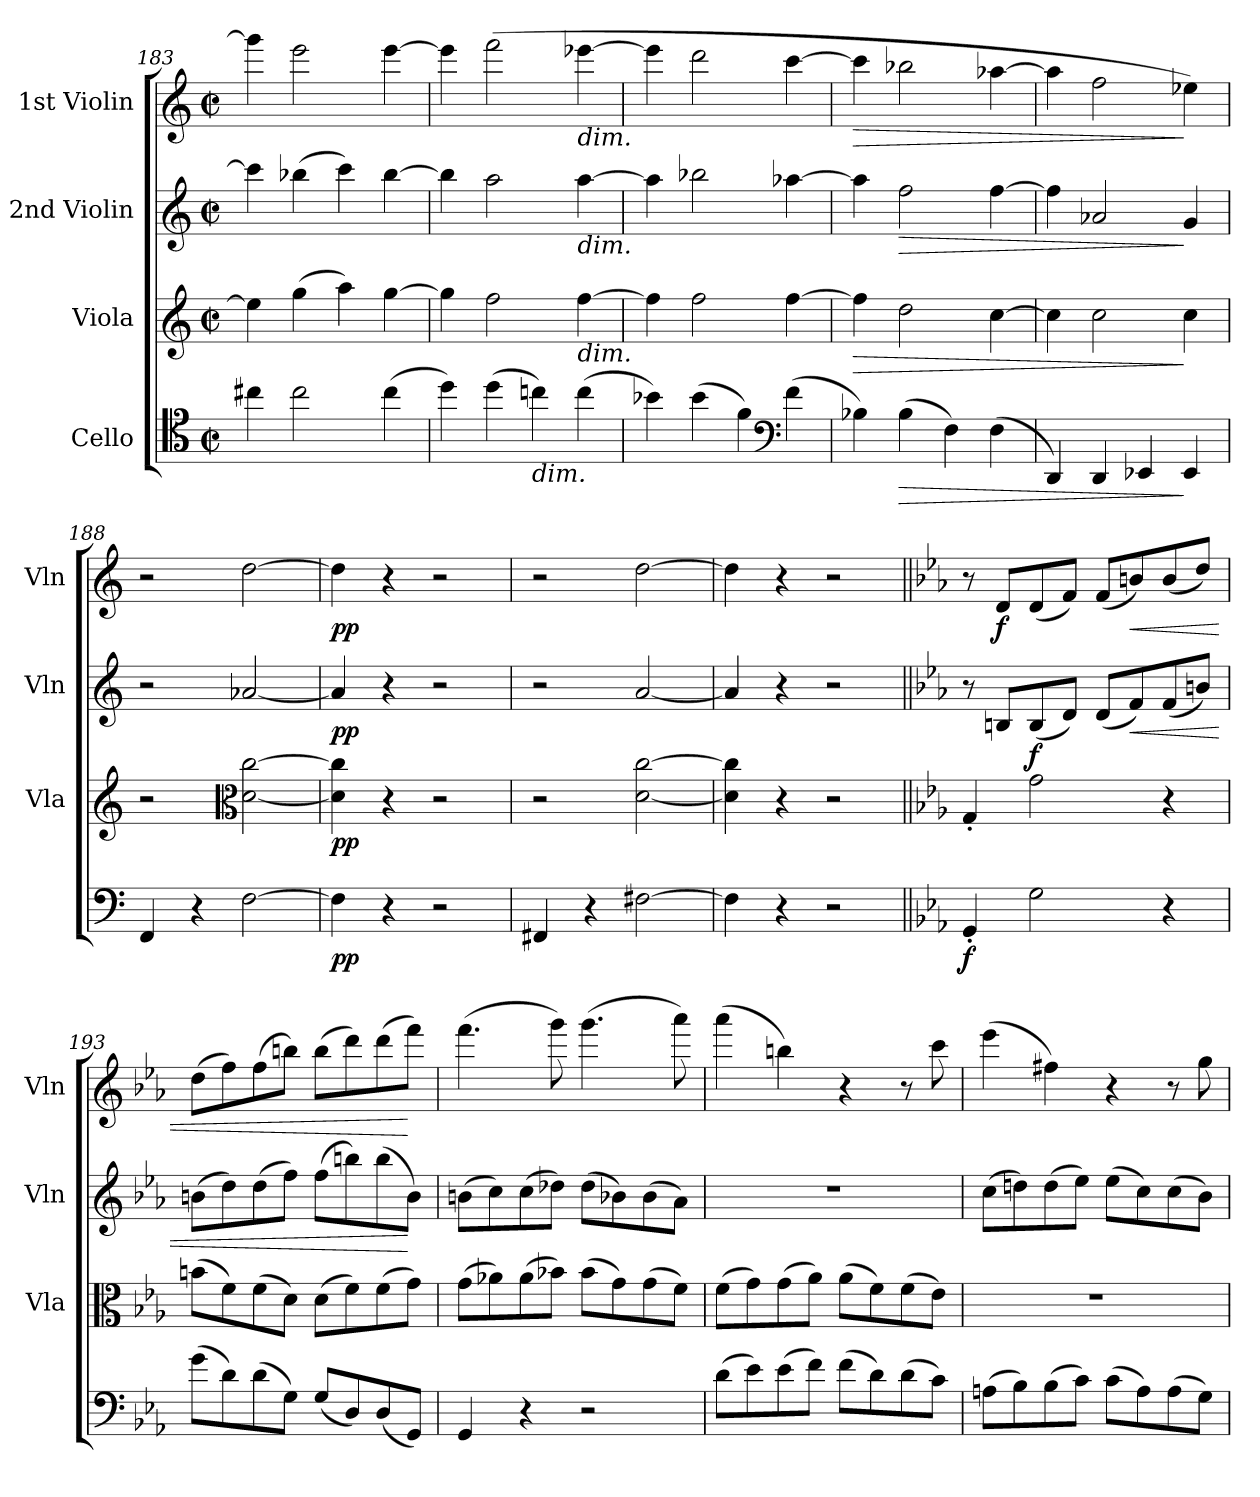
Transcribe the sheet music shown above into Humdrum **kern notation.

**kern	**dynam	**kern	**dynam	**kern	**dynam	**kern	**dynam
*part4	*part4	*part3	*part3	*part2	*part2	*part1	*part1
*staff4	*staff4	*staff3	*staff3	*staff2	*staff2	*staff1	*staff1
*I"Cello	*	*I"Viola	*	*I"2nd Violin	*	*I"1st Violin	*
*	*	*I'Vla	*	*I'Vln	*	*I'Vln	*
*clefC4	*	*clefG2	*	*clefG2	*	*clefG2	*
*k[]	*	*k[]	*	*k[]	*	*k[]	*
*C:	*	*C:	*	*C:	*	*C:	*
*M2/2	*	*M2/2	*	*M2/2	*	*M2/2	*
*met(c|)	*	*met(c|)	*	*met(c|)	*	*met(c|)	*
=183	=183	=183	=183	=183	=183	=183	=183
4cc#X\	.	4ee\]	.	4ccc\]	.	4ggg\]	.
2cc#\	.	(4gg\	.	(4bb-X\	.	2eee\	.
.	.	4aa\)	.	4ccc\)	.	.	.
(4cc#\	.	[4gg\	.	[4bb-\	.	[4eee\	.
=184	=184	=184	=184	=184	=184	=184	=184
4dd\)	.	4gg\]	.	4bb-\]	.	4eee\]	.
(4dd\	.	2ff\	.	2aa\	.	(2fff\	.
!LO:TX:b:i:t=dim.	!	!	!	!	!	!	!
4ccn\)	.	.	.	.	.	.	.
!	!	!	!	!	!	!LO:TX:b:i:t=dim.	!
!	!	!	!	!LO:TX:b:i:t=dim.	!	!	!
!	!	!LO:TX:b:i:t=dim.	!	!	!	!	!
(4cc\	.	[4ff\	.	[4aa\	.	[4eee-X\	.
=185	=185	=185	=185	=185	=185	=185	=185
4b-X\)	.	4ff\]	.	4aa\]	.	4eee-\]	.
(4b-\	.	2ff\	.	2bb-X\	.	2ddd\	.
4f\)	.	.	.	.	.	.	.
*clefF4	*	*	*	*	*	*	*
(4f\	.	[4ff\	.	[4aa-X\	.	[4ccc\	.
=186	=186	=186	=186	=186	=186	=186	=186
!	!	!	!LO:HP:b	!	!	!	!LO:HP:b
4B-X\)	.	4ff\]	>	4aa-\]	.	4ccc\]	>
!	!LO:HP:b	!	!	!	!LO:HP:b	!	!
(4B-\	>	2dd\	.	2ff\	>	2bb-X\	.
4F\)	.	.	.	.	.	.	.
(4F\	.	[4cc\	.	[4ff\	.	[4aa-X\	.
=187	=187	=187	=187	=187	=187	=187	=187
4DD/)	.	4cc\]	.	4ff\]	.	4aa-\]	.
4DD/	.	2cc\	.	2a-X/	.	2ff\	.
4EE-X/	.	.	.	.	.	.	.
4EE-/	]	4cc\	]	4g/	]	4ee-X\)	]
=188	=188	=188	=188	=188	=188	=188	=188
4FF/	.	2r	.	2r	.	2r	.
4r	.	.	.	.	.	.	.
*	*	*clefC3	*	*	*	*	*
[2F\	.	[2d\ [2cc\	.	[2a-X/	.	[2dd\	.
=189	=189	=189	=189	=189	=189	=189	=189
!	!LO:DY:b	!	!LO:DY:b	!	!LO:DY:b	!	!LO:DY:b
4F\]	pp	4d]\ 4cc]\	pp	4a-/]	pp	4dd\]	pp
4r	.	4r	.	4r	.	4r	.
2r	.	2r	.	2r	.	2r	.
=190	=190	=190	=190	=190	=190	=190	=190
4FF#X/	.	2r	.	2r	.	2r	.
4r	.	.	.	.	.	.	.
[2F#X\	.	[2d\ [2cc\	.	[2a/	.	[2dd\	.
=191	=191	=191	=191	=191	=191	=191	=191
4F#\]	.	4d]\ 4cc]\	.	4a/]	.	4dd\]	.
4r	.	4r	.	4r	.	4r	.
2r	.	2r	.	2r	.	2r	.
=192||	=192||	=192||	=192||	=192||	=192||	=192||	=192||
*k[b-e-a-]	*	*k[b-e-a-]	*	*k[b-e-a-]	*	*k[b-e-a-]	*
*c:	*	*c:	*	*c:	*	*c:	*
!	!LO:DY:b	!	!	!	!	!	!
4GG'/	f	4G'/	.	8r	.	8r	.
!	!	!	!	!	!	!	!LO:DY:b
.	.	.	.	8Bn/L	.	8d/L	f
!	!	!	!LO:DY:a	!	!	!	!
2G\	.	2g\	f	(8B/	.	(8d/	.
.	.	.	.	8d/J)	.	8f/J)	.
.	.	.	.	(8d/L	.	(8f/L	.
!	!	!	!	!	!LO:HP:b	!	!LO:HP:b
.	.	.	.	8f/)	<	8bn/)	<
4r	.	4r	.	(8f/	.	(8b/	.
.	.	.	.	8bn/J)	.	8dd/J)	.
=193	=193	=193	=193	=193	=193	=193	=193
(8g\L	.	(8bn\L	.	(8bn\L	.	(8dd\L	.
8d\)	.	8f\)	.	8dd\)	.	8ff\)	.
(8d\	.	(8f\	.	(8dd\	.	(8ff\	.
8G\J)	.	8d\J)	.	8ff\J)	.	8bbn\J)	.
(8G/L	.	(8d\L	.	(8ff\L	.	(8bb\L	.
8D/)	.	8f\)	.	8bbn\)	.	8ddd\)	.
(8D/	.	(8f\	.	(8bb\	.	(8ddd\	.
8GG/J)	.	8g\J)	.	8b\J)	[	8fff\J)	[
=194	=194	=194	=194	=194	=194	=194	=194
4GG/	.	(8g\L	.	(8bn\L	.	(4.fff\	.
.	.	8a-X\)	.	8cc\)	.	.	.
4r	.	(8a-\	.	(8cc\	.	.	.
.	.	8b-X\J)	.	8dd-X\J)	.	8ggg\)	.
2r	.	(8b-\L	.	(8dd-\L	.	(4.ggg\	.
.	.	8g\)	.	8b-X\)	.	.	.
.	.	(8g\	.	(8b-\	.	.	.
.	.	8f\J)	.	8a-\J)	.	8aaa-\)	.
=195	=195	=195	=195	=195	=195	=195	=195
(8d\L	.	(8f\L	.	1r	.	(4aaa-\	.
8e-\)	.	8g\)	.	.	.	.	.
(8e-\	.	(8g\	.	.	.	4bbn\)	.
8f\J)	.	8a-\J)	.	.	.	.	.
(8f\L	.	(8a-\L	.	.	.	4r	.
8d\)	.	8f\)	.	.	.	.	.
(8d\	.	(8f\	.	.	.	8r	.
8c\J)	.	8e-\J)	.	.	.	8ccc\	.
=196	=196	=196	=196	=196	=196	=196	=196
(8An\L	.	1r	.	(8cc\L	.	(4eee-\	.
8B-\)	.	.	.	8ddn\)	.	.	.
(8B-\	.	.	.	(8dd\	.	4ff#X\)	.
8c\J)	.	.	.	8ee-\J)	.	.	.
(8c\L	.	.	.	(8ee-\L	.	4r	.
8A\)	.	.	.	8cc\)	.	.	.
(8A\	.	.	.	(8cc\	.	8r	.
8G\J)	.	.	.	8b-\J)	.	8gg\	.
=	=	=	=	=	=	=	=
*-	*-	*-	*-	*-	*-	*-	*-
